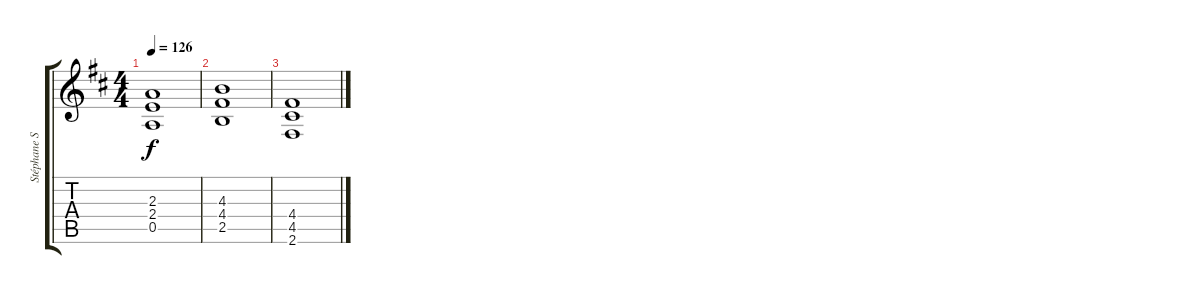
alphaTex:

\track ("Stéphane Sirkis (guitare rythmique)" "Stéphane S") {instrument overdrivenguitar}
\staff {score tabs}
\tuning (E4 B3 G3 D3 A2 E2) {hide}
\ts (4 4)
\tempo 126
\clef g2
\ks d
(2.3 2.4 0.5).1{dy f} |
(4.3 4.4 2.5).1 |
(4.4 4.5 2.6).1
